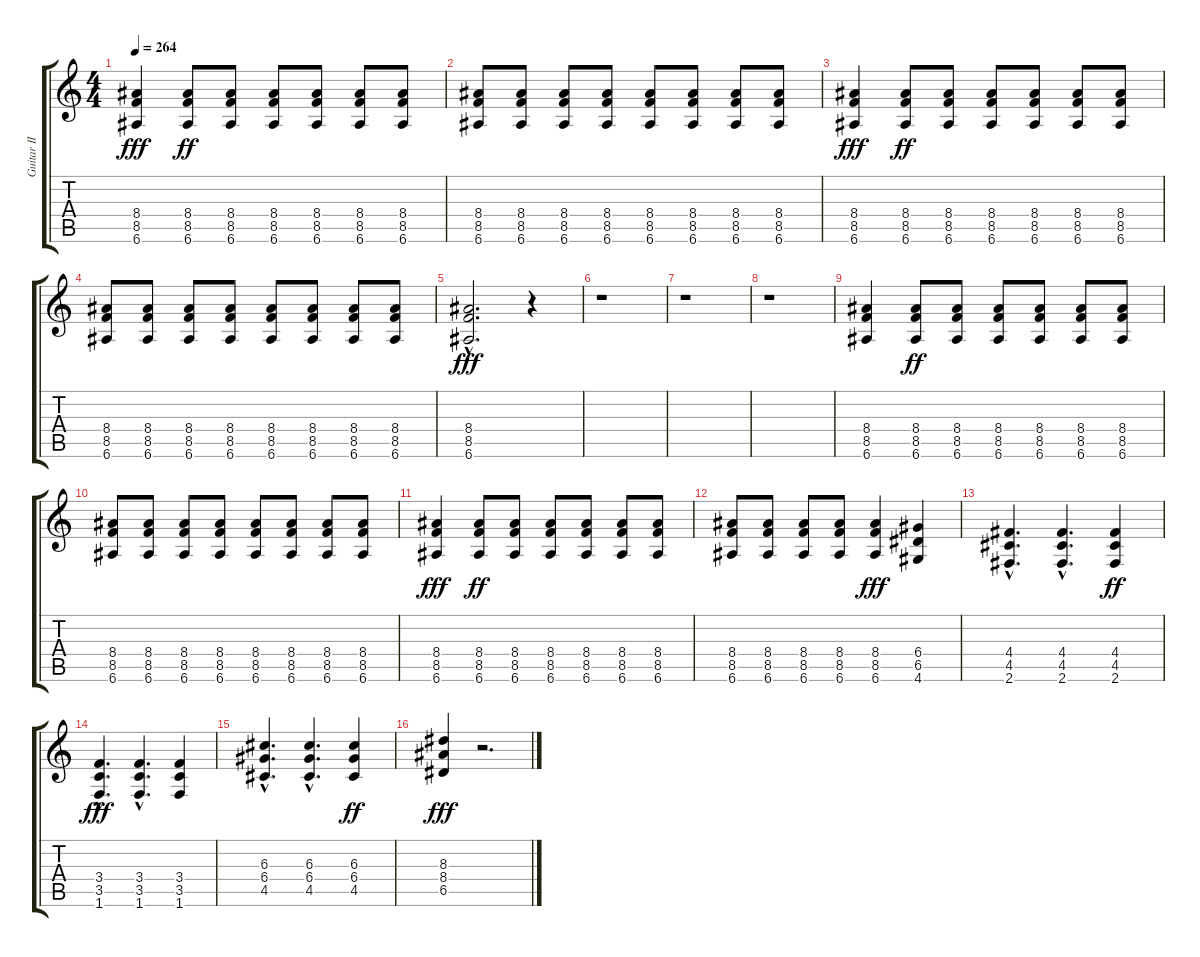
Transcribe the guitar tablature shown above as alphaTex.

\track ("Guitar II" "Guitar II") {instrument distortionguitar}
\staff {score tabs}
\tuning (E4 B3 G3 D3 A2 E2) {hide}
\ts (4 4)
\tempo 264
\clef g2
\ks c
(8.4 8.5 6.6).4{dy fff} (8.4 8.5 6.6).8{dy ff} (8.4 8.5 6.6).8 (8.4 8.5 6.6).8 (8.4 8.5 6.6).8 (8.4 8.5 6.6).8 (8.4 8.5 6.6).8 |
(8.4 8.5 6.6).8 (8.4 8.5 6.6).8 (8.4 8.5 6.6).8 (8.4 8.5 6.6).8 (8.4 8.5 6.6).8 (8.4 8.5 6.6).8 (8.4 8.5 6.6).8 (8.4 8.5 6.6).8 |
(8.4 8.5 6.6).4{dy fff} (8.4 8.5 6.6).8{dy ff} (8.4 8.5 6.6).8 (8.4 8.5 6.6).8 (8.4 8.5 6.6).8 (8.4 8.5 6.6).8 (8.4 8.5 6.6).8 |
(8.4 8.5 6.6).8 (8.4 8.5 6.6).8 (8.4 8.5 6.6).8 (8.4 8.5 6.6).8 (8.4 8.5 6.6).8 (8.4 8.5 6.6).8 (8.4 8.5 6.6).8 (8.4 8.5 6.6).8 |
(8.4{hac} 8.5{hac} 6.6{hac}).2{d dy fff} r.4 |
r.1 |
r.1 |
r.1 |
(8.4 8.5 6.6).4 (8.4 8.5 6.6).8{dy ff} (8.4 8.5 6.6).8 (8.4 8.5 6.6).8 (8.4 8.5 6.6).8 (8.4 8.5 6.6).8 (8.4 8.5 6.6).8 |
(8.4 8.5 6.6).8 (8.4 8.5 6.6).8 (8.4 8.5 6.6).8 (8.4 8.5 6.6).8 (8.4 8.5 6.6).8 (8.4 8.5 6.6).8 (8.4 8.5 6.6).8 (8.4 8.5 6.6).8 |
(8.4 8.5 6.6).4{dy fff} (8.4 8.5 6.6).8{dy ff} (8.4 8.5 6.6).8 (8.4 8.5 6.6).8 (8.4 8.5 6.6).8 (8.4 8.5 6.6).8 (8.4 8.5 6.6).8 |
(8.4 8.5 6.6).8 (8.4 8.5 6.6).8 (8.4 8.5 6.6).8 (8.4 8.5 6.6).8 (8.4 8.5 6.6).4{dy fff} (6.4 6.5 4.6).4 |
(4.4{hac} 4.5{hac} 2.6{hac}).4{d} (4.4{hac} 4.5{hac} 2.6{hac}).4{d} (4.4 4.5 2.6).4{dy ff} |
(3.4{hac} 3.5{hac} 1.6{hac}).4{d dy fff} (3.4{hac} 3.5{hac} 1.6{hac}).4{d} (3.4 3.5 1.6).4 |
(6.3{hac} 6.4{hac} 4.5{hac}).4{d} (6.3{hac} 6.4{hac} 4.5{hac}).4{d} (6.3 6.4 4.5).4{dy ff} |
(8.3 8.4 6.5).4{dy fff} r.2{d}
